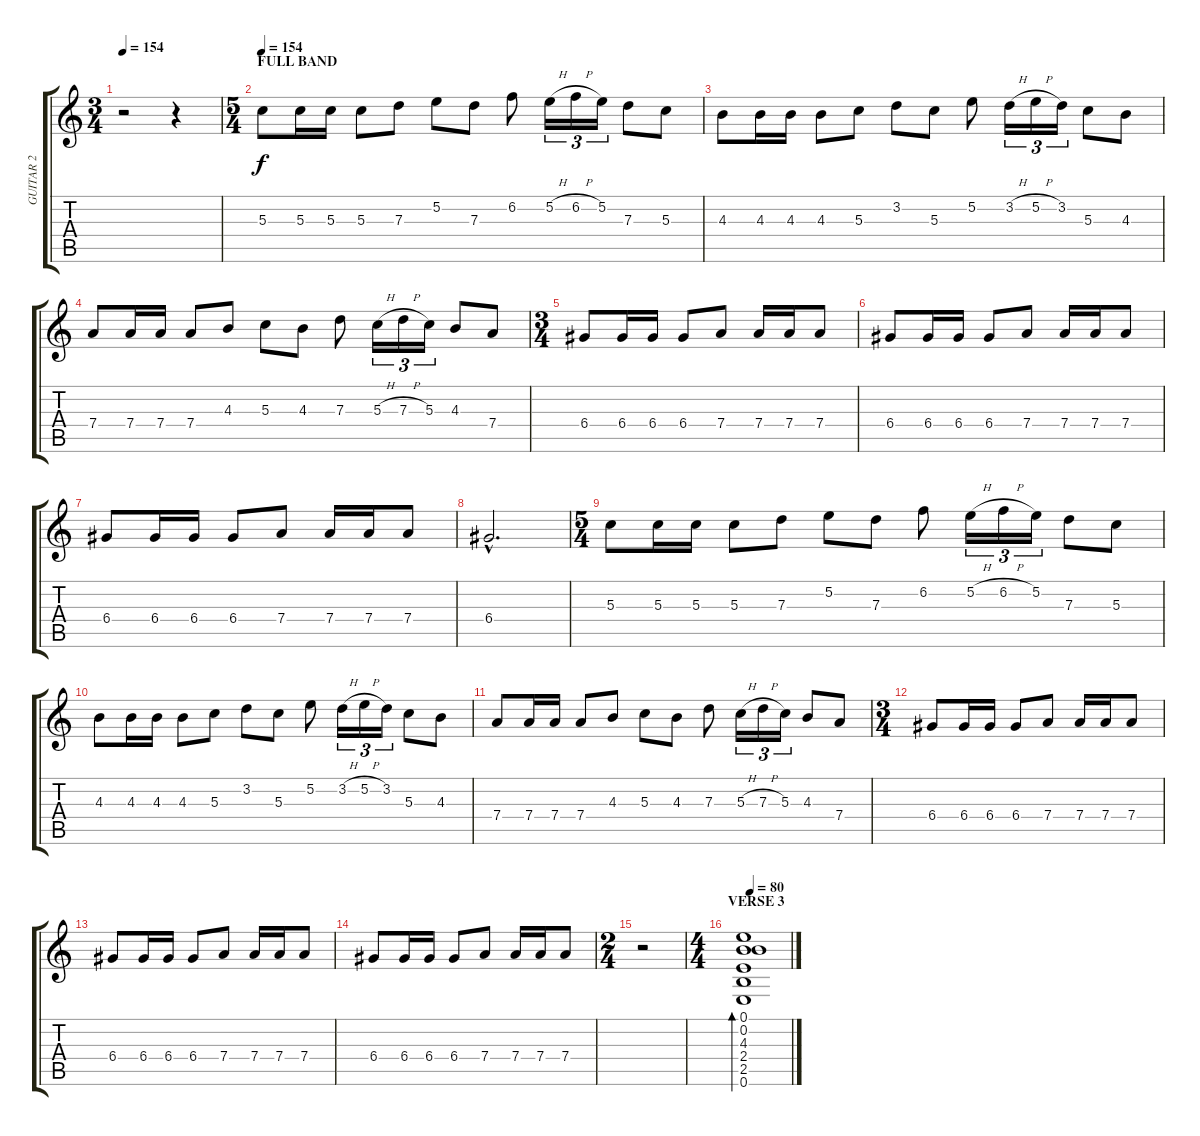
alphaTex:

\track ("GUITAR 2" "GUITAR 2") {instrument distortionguitar}
\staff {score tabs}
\tuning (E4 B3 G3 D3 A2 E2) {hide}
\ts (3 4)
\tempo 154
\clef g2
\ks c
r.2{dy f} r.4 |
\ts (5 4)
\section ("" "FULL BAND")
\tempo 154
5.3.8 5.3.16 5.3.16 5.3.8 7.3.8 5.2.8 7.3.8 6.2.8 5.2{h}.16{tu (3 2)} 6.2{h}.16{tu (3 2)} 5.2.16{tu (3 2)} 7.3.8 5.3.8 |
4.3.8 4.3.16 4.3.16 4.3.8 5.3.8 3.2.8 5.3.8 5.2.8 3.2{h}.16{tu (3 2)} 5.2{h}.16{tu (3 2)} 3.2.16{tu (3 2)} 5.3.8 4.3.8 |
7.4.8 7.4.16 7.4.16 7.4.8 4.3.8 5.3.8 4.3.8 7.3.8 5.3{h}.16{tu (3 2)} 7.3{h}.16{tu (3 2)} 5.3.16{tu (3 2)} 4.3.8 7.4.8 |
\ts (3 4)
6.4.8 6.4.16 6.4.16 6.4.8 7.4.8 7.4.16 7.4.16 7.4.8 |
6.4.8 6.4.16 6.4.16 6.4.8 7.4.8 7.4.16 7.4.16 7.4.8 |
6.4.8 6.4.16 6.4.16 6.4.8 7.4.8 7.4.16 7.4.16 7.4.8 |
6.4{hac}.2{d} |
\ts (5 4)
5.3.8 5.3.16 5.3.16 5.3.8 7.3.8 5.2.8 7.3.8 6.2.8 5.2{h}.16{tu (3 2)} 6.2{h}.16{tu (3 2)} 5.2.16{tu (3 2)} 7.3.8 5.3.8 |
4.3.8 4.3.16 4.3.16 4.3.8 5.3.8 3.2.8 5.3.8 5.2.8 3.2{h}.16{tu (3 2)} 5.2{h}.16{tu (3 2)} 3.2.16{tu (3 2)} 5.3.8 4.3.8 |
7.4.8 7.4.16 7.4.16 7.4.8 4.3.8 5.3.8 4.3.8 7.3.8 5.3{h}.16{tu (3 2)} 7.3{h}.16{tu (3 2)} 5.3.16{tu (3 2)} 4.3.8 7.4.8 |
\ts (3 4)
6.4.8 6.4.16 6.4.16 6.4.8 7.4.8 7.4.16 7.4.16 7.4.8 |
6.4.8 6.4.16 6.4.16 6.4.8 7.4.8 7.4.16 7.4.16 7.4.8 |
6.4.8 6.4.16 6.4.16 6.4.8 7.4.8 7.4.16 7.4.16 7.4.8 |
\ts (2 4)
r.2 |
\ts (4 4)
\section ("" "VERSE 3")
\tempo 80
(0.1 0.2 4.3 2.4 2.5 0.6).1{bd 30 volume 11}
